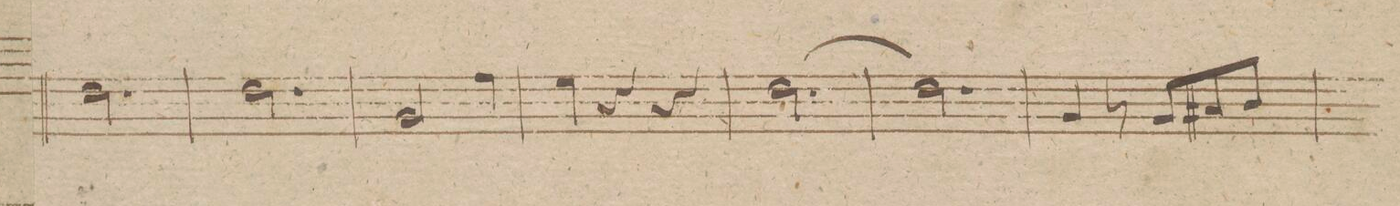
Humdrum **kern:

**kern	**dynam
*I"Trombone Baſso.	*
*clefF4	*
*k[f#]	*
*M3/4	*
2.F#\	.
=61	=61
2.F#\	.
=62	=62
2BB/	.
4A\	.
=63	=63
4G\	.
4r	.
4r	.
=64	=64
[2.F#\	.
=65	=65
2.F#\]	.
=66	=66
4BB/	.
8r	.
8BB/L	.
8C#X/	.
8D\J	.
=67	=67
*-	*-
